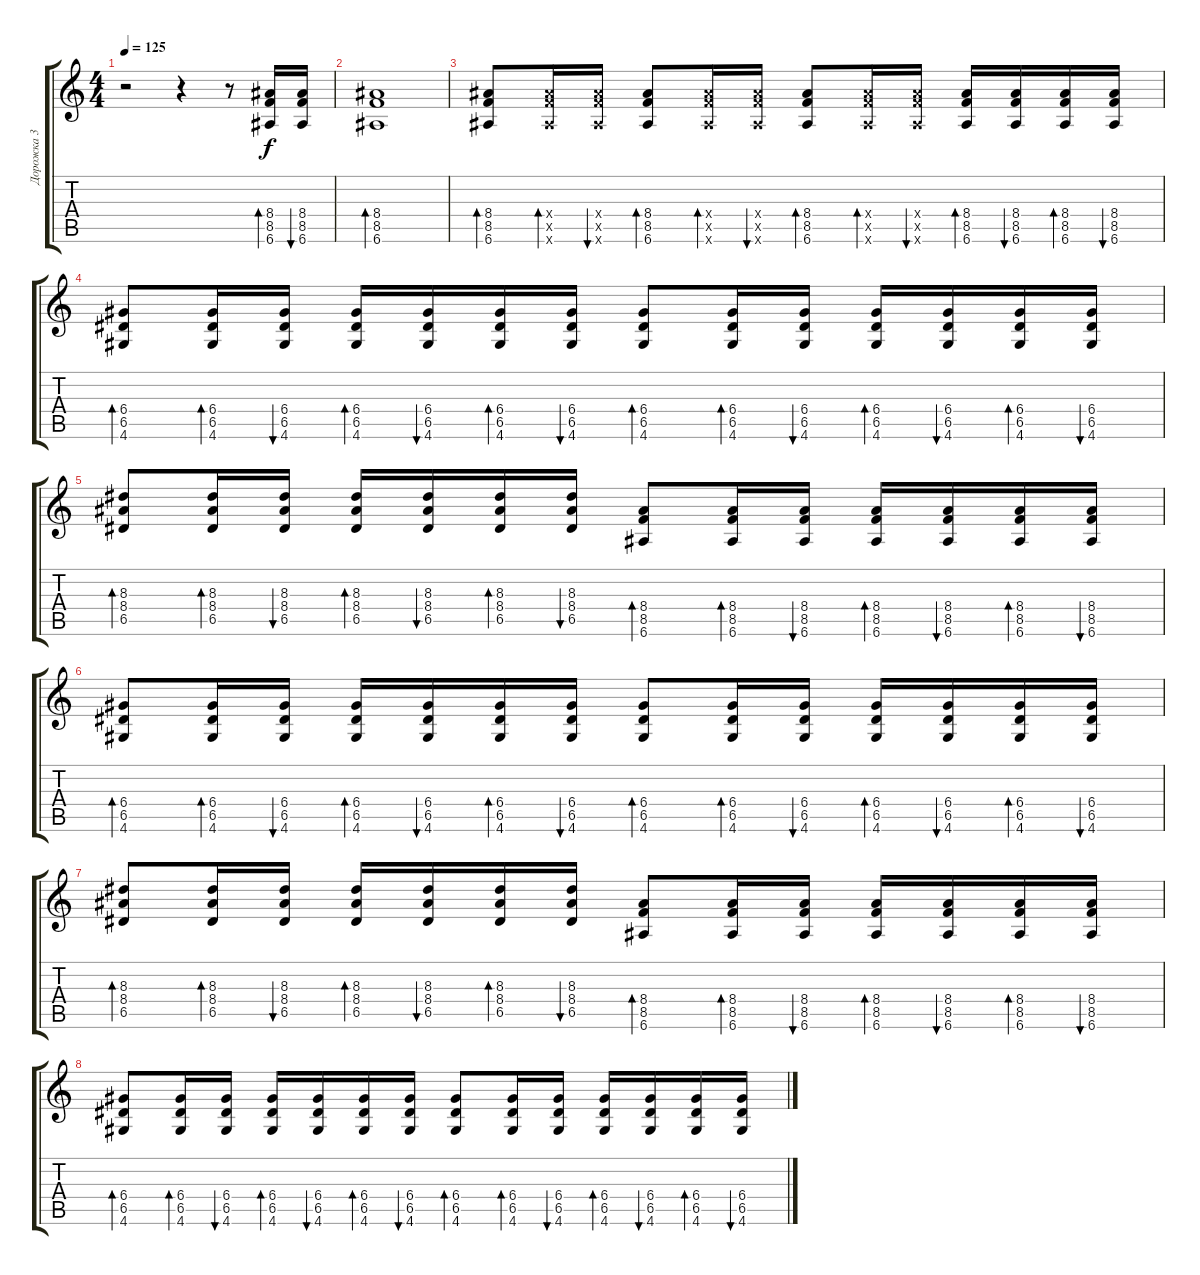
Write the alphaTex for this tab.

\track ("Дорожка 3" "Дорожка 3") {instrument acousticguitarsteel}
\staff {score tabs}
\tuning (E4 B3 G3 D3 A2 E2) {hide}
\ts (4 4)
\tempo 125
\clef g2
\ks c
r.2{dy f} r.4 r.8 (8.4 8.5 6.6).16{bd 120} (8.4 8.5 6.6).16{bu 120} |
(8.4 8.5 6.6).1{bd 60} |
(8.4 8.5 6.6).8{bd 240} (8.4{x} 8.5{x} 6.6{x}).16{bd 120} (8.4{x} 8.5{x} 6.6{x}).16{bu 120} (8.4 8.5 6.6).8{bd 120} (8.4{x} 8.5{x} 6.6{x}).16{bd 120} (8.4{x} 8.5{x} 6.6{x}).16{bu 120} (8.4 8.5 6.6).8{bd 240} (8.4{x} 8.5{x} 6.6{x}).16{bd 120} (8.4{x} 8.5{x} 6.6{x}).16{bu 120} (8.4 8.5 6.6).16{bd 120} (8.4 8.5 6.6).16{bu 120} (8.4 8.5 6.6).16{bd 120} (8.4 8.5 6.6).16{bu 120} |
(6.4 6.5 4.6).8{bd 240} (6.4 6.5 4.6).16{bd 240} (6.4 6.5 4.6).16{bu 240} (6.4 6.5 4.6).16{bd 240} (6.4 6.5 4.6).16{bu 120} (6.4 6.5 4.6).16{bd 240} (6.4 6.5 4.6).16{bu 240} (6.4 6.5 4.6).8{bd 240} (6.4 6.5 4.6).16{bd 120} (6.4 6.5 4.6).16{bu 120} (6.4 6.5 4.6).16{bd 120} (6.4 6.5 4.6).16{bu 120} (6.4 6.5 4.6).16{bd 120} (6.4 6.5 4.6).16{bu 120} |
(8.3 8.4 6.5).8{bd 240} (8.3 8.4 6.5).16{bd 120} (8.3 8.4 6.5).16{bu 120} (8.3 8.4 6.5).16{bd 120} (8.3 8.4 6.5).16{bu 60} (8.3 8.4 6.5).16{bd 120} (8.3 8.4 6.5).16{bu 60} (8.4 8.5 6.6).8{bd 240} (8.4 8.5 6.6).16{bd 120} (8.4 8.5 6.6).16{bu 120} (8.4 8.5 6.6).16{bd 120} (8.4 8.5 6.6).16{bu 120} (8.4 8.5 6.6).16{bd 120} (8.4 8.5 6.6).16{bu 120} |
(6.4 6.5 4.6).8{bd 240} (6.4 6.5 4.6).16{bd 240} (6.4 6.5 4.6).16{bu 240} (6.4 6.5 4.6).16{bd 240} (6.4 6.5 4.6).16{bu 120} (6.4 6.5 4.6).16{bd 240} (6.4 6.5 4.6).16{bu 240} (6.4 6.5 4.6).8{bd 240} (6.4 6.5 4.6).16{bd 120} (6.4 6.5 4.6).16{bu 120} (6.4 6.5 4.6).16{bd 120} (6.4 6.5 4.6).16{bu 120} (6.4 6.5 4.6).16{bd 120} (6.4 6.5 4.6).16{bu 120} |
(8.3 8.4 6.5).8{bd 240} (8.3 8.4 6.5).16{bd 120} (8.3 8.4 6.5).16{bu 120} (8.3 8.4 6.5).16{bd 120} (8.3 8.4 6.5).16{bu 60} (8.3 8.4 6.5).16{bd 120} (8.3 8.4 6.5).16{bu 60} (8.4 8.5 6.6).8{bd 240} (8.4 8.5 6.6).16{bd 120} (8.4 8.5 6.6).16{bu 120} (8.4 8.5 6.6).16{bd 120} (8.4 8.5 6.6).16{bu 120} (8.4 8.5 6.6).16{bd 120} (8.4 8.5 6.6).16{bu 120} |
(6.4 6.5 4.6).8{bd 240} (6.4 6.5 4.6).16{bd 240} (6.4 6.5 4.6).16{bu 240} (6.4 6.5 4.6).16{bd 240} (6.4 6.5 4.6).16{bu 120} (6.4 6.5 4.6).16{bd 240} (6.4 6.5 4.6).16{bu 240} (6.4 6.5 4.6).8{bd 240} (6.4 6.5 4.6).16{bd 120} (6.4 6.5 4.6).16{bu 120} (6.4 6.5 4.6).16{bd 120} (6.4 6.5 4.6).16{bu 120} (6.4 6.5 4.6).16{bd 120} (6.4 6.5 4.6).16{bu 120}
